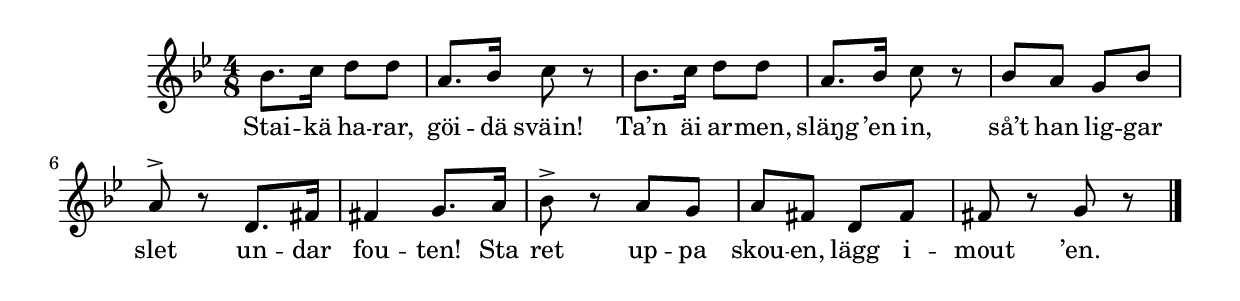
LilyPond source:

{
\time 4/8
\key g \minor

 bes'8. c''16 d''8 d''  | 
 a'8. bes'16 c''8 r  | 
 bes'8. c''16 d''8 d''  | 
 a'8. bes'16 c''8 r  | 
 bes' a' g' bes'  | 
 a'^> r d'8. fis'16  | 
 fis'4 g'8. a'16  | 
 bes'8^> r a' g'  | 
 a' fis' d' fis'  | 
 fis' r g' r \bar "|." |
 }
 \addlyrics {
     Stai -- kä ha -- rar, göi -- dä sväin! Ta’n äi ar -- men, släŋg ’en in,
     så’t han lig -- gar slet un -- dar fou -- ten! Sta ret up -- pa
     skou -- en, lägg i -- mout ’en.
}
